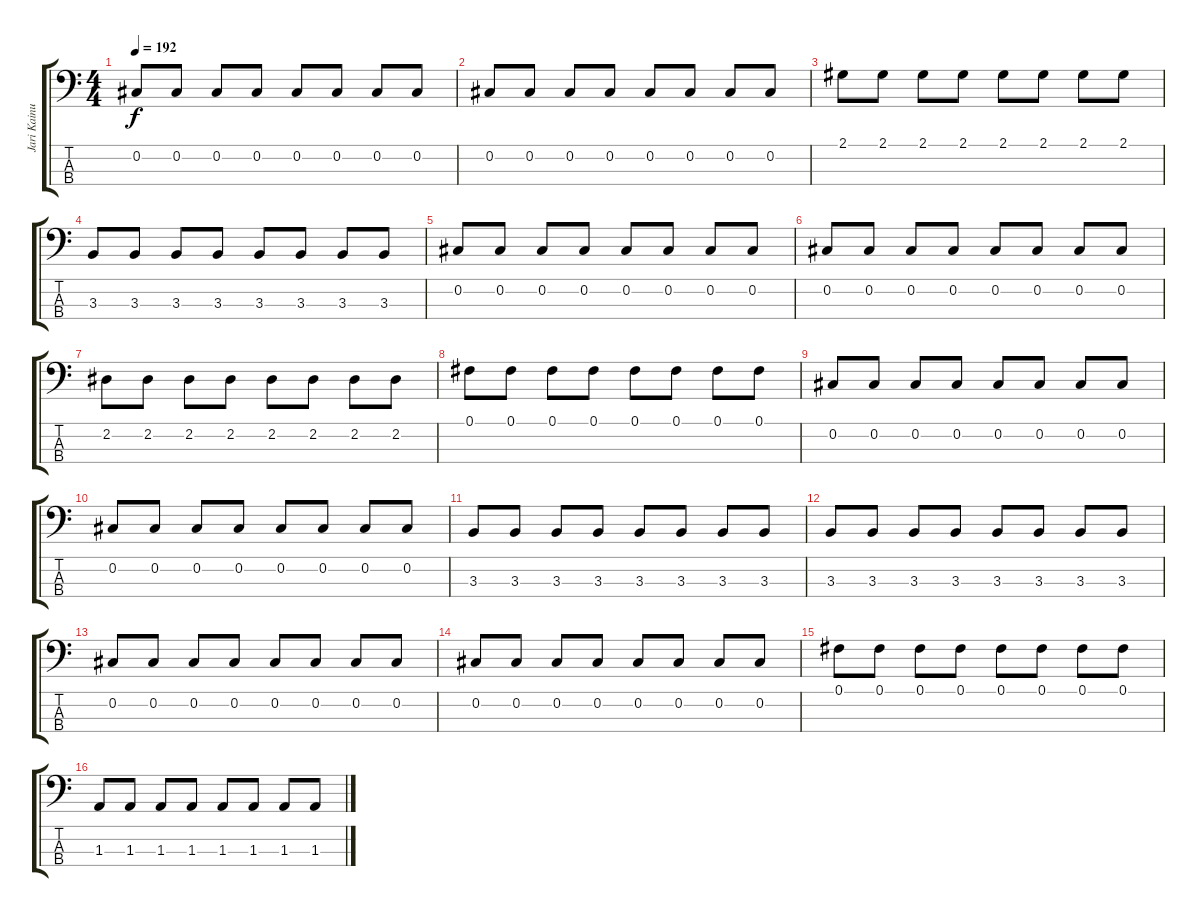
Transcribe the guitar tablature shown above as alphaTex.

\track ("Jari Kainulainen" "Jari Kainu") {instrument fretlessbass}
\staff {score tabs}
\tuning (Gb2 Db2 Ab1 Eb1) {hide}
\ts (4 4)
\tempo 192
\clef f4
\ks c
0.2.8{dy f} 0.2.8 0.2.8 0.2.8 0.2.8 0.2.8 0.2.8 0.2.8 |
0.2.8 0.2.8 0.2.8 0.2.8 0.2.8 0.2.8 0.2.8 0.2.8 |
2.1.8 2.1.8 2.1.8 2.1.8 2.1.8 2.1.8 2.1.8 2.1.8 |
3.3.8 3.3.8 3.3.8 3.3.8 3.3.8 3.3.8 3.3.8 3.3.8 |
0.2.8 0.2.8 0.2.8 0.2.8 0.2.8 0.2.8 0.2.8 0.2.8 |
0.2.8 0.2.8 0.2.8 0.2.8 0.2.8 0.2.8 0.2.8 0.2.8 |
2.2.8 2.2.8 2.2.8 2.2.8 2.2.8 2.2.8 2.2.8 2.2.8 |
0.1.8 0.1.8 0.1.8 0.1.8 0.1.8 0.1.8 0.1.8 0.1.8 |
0.2.8 0.2.8 0.2.8 0.2.8 0.2.8 0.2.8 0.2.8 0.2.8 |
0.2.8 0.2.8 0.2.8 0.2.8 0.2.8 0.2.8 0.2.8 0.2.8 |
3.3.8 3.3.8 3.3.8 3.3.8 3.3.8 3.3.8 3.3.8 3.3.8 |
3.3.8 3.3.8 3.3.8 3.3.8 3.3.8 3.3.8 3.3.8 3.3.8 |
0.2.8 0.2.8 0.2.8 0.2.8 0.2.8 0.2.8 0.2.8 0.2.8 |
0.2.8 0.2.8 0.2.8 0.2.8 0.2.8 0.2.8 0.2.8 0.2.8 |
0.1.8 0.1.8 0.1.8 0.1.8 0.1.8 0.1.8 0.1.8 0.1.8 |
1.3.8 1.3.8 1.3.8 1.3.8 1.3.8 1.3.8 1.3.8 1.3.8
